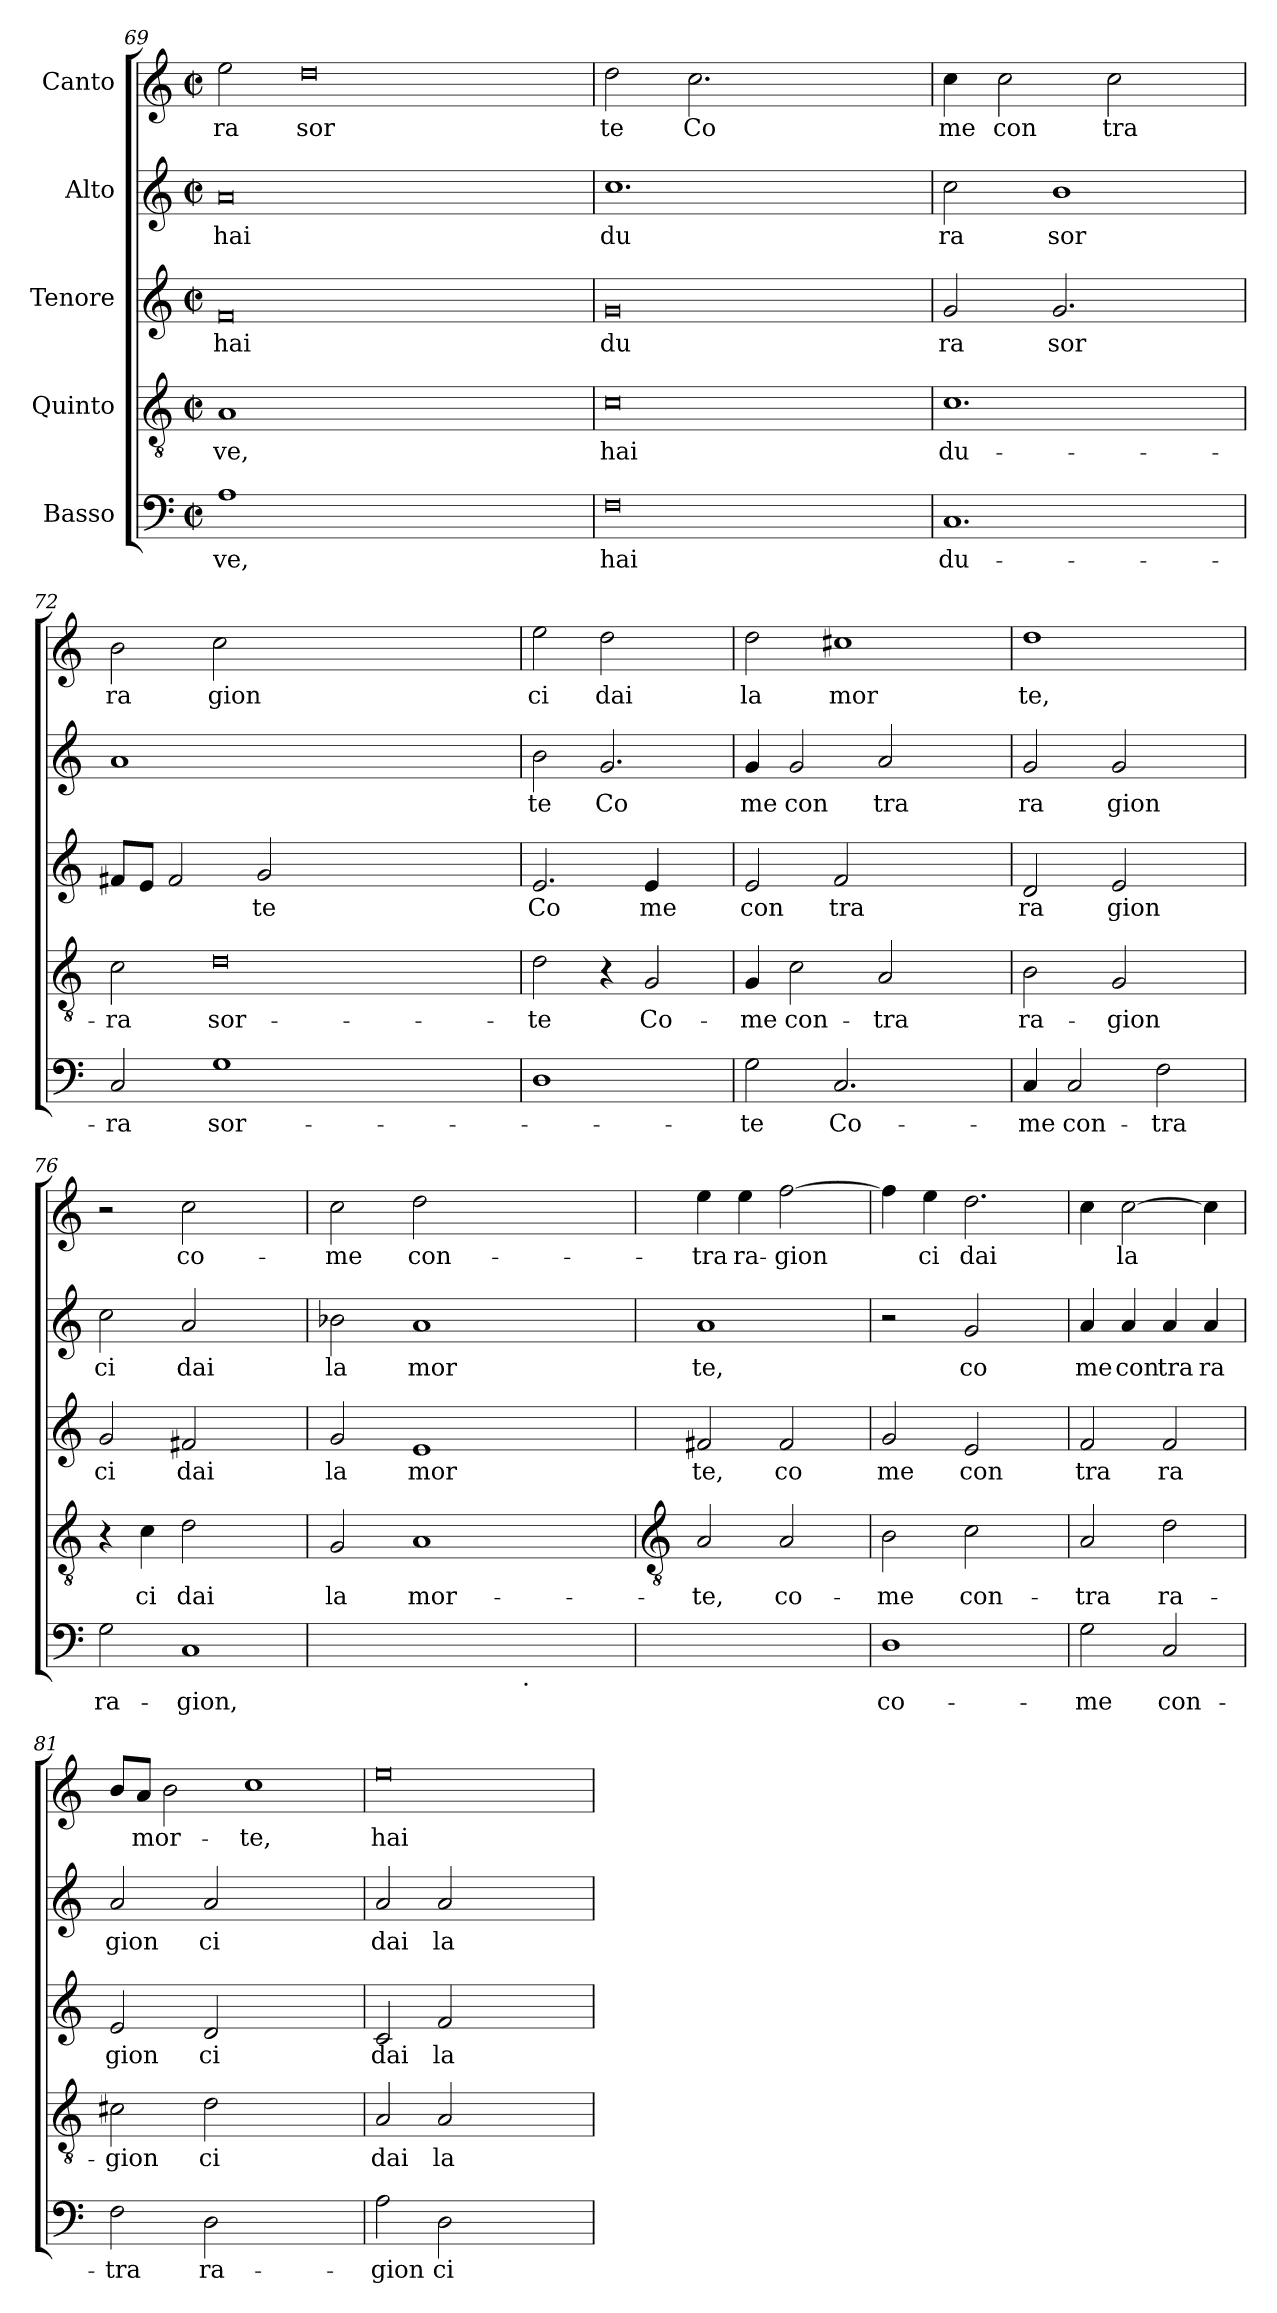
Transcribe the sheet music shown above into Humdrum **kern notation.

**kern	**text	**kern	**text	**kern	**text	**kern	**text	**kern	**text
*part5	*part5	*part4	*part4	*part3	*part3	*part2	*part2	*part1	*part1
*staff5	*staff5	*staff4	*staff4	*staff3	*staff3	*staff2	*staff2	*staff1	*staff1
*I"Basso	*	*I"Quinto	*	*I"Tenore	*	*I"Alto	*	*I"Canto	*
*clefF4	*	*clefGv2	*	*clefG2	*	*clefG2	*	*clefG2	*
*k[]	*	*k[]	*	*k[]	*	*k[]	*	*k[]	*
*C:	*	*C:	*	*C:	*	*C:	*	*C:	*
*M2/2	*	*M2/2	*	*M2/2	*	*M2/2	*	*M2/2	*
*met(c|)	*	*met(c|)	*	*met(c|)	*	*met(c|)	*	*met(c|)	*
=69	=69	=69	=69	=69	=69	=69	=69	=69	=69
!	!LO:LY:b	!	!LO:LY:b	!	!LO:LY:b	!	!LO:LY:b	!	!LO:LY:b
1A	-ve,	1A	-ve,	0f	hai	0a	hai	2ee\	ra
!	!	!	!	!	!	!	!	!	!LO:LY:b
.	.	.	.	.	.	.	.	0dd	sor
1.ryy	.	1.ryy	.	.	.	.	.	.	.
.	.	.	.	2ryy	.	2ryy	.	.	.
=70	=70	=70	=70	=70	=70	=70	=70	=70	=70
!	!LO:LY:b	!	!LO:LY:b	!	!LO:LY:b	!	!LO:LY:b	!	!LO:LY:b
0F	hai	0c	hai	0g	du	1.cc	du	2dd\	te
!	!	!	!	!	!	!	!	!	!LO:LY:b
.	.	.	.	.	.	.	.	2.cc\	Co
.	.	.	.	.	.	.	.	2.ryy	.
.	.	.	.	.	.	2ryy	.	.	.
=71	=71	=71	=71	=71	=71	=71	=71	=71	=71
!	!LO:LY:b	!	!LO:LY:b	!	!LO:LY:b	!	!LO:LY:b	!	!LO:LY:b
1.C	du-	1.c	du-	2g/	ra	2cc\	ra	4cc\	me
!	!	!	!	!	!	!	!	!	!LO:LY:b
.	.	.	.	.	.	.	.	2cc\	con
!	!	!	!	!	!LO:LY:b	!	!LO:LY:b	!	!
.	.	.	.	2.g/	sor	1b	sor	.	.
!	!	!	!	!	!	!	!	!	!LO:LY:b
.	.	.	.	.	.	.	.	2cc\	tra
.	.	.	.	4ryy	.	.	.	4ryy	.
=72	=72	=72	=72	=72	=72	=72	=72	=72	=72
!	!LO:LY:b	!	!LO:LY:b	!	!	!	!	!	!LO:LY:b
2C/	-ra	2c\	-ra	8f#X/L	.	1a	.	2b\	ra
.	.	.	.	8e/J	.	.	.	.	.
.	.	.	.	2f#/	.	.	.	.	.
!	!LO:LY:b	!	!LO:LY:b	!	!	!	!	!	!LO:LY:b
1G	sor-	0d	sor-	.	.	.	.	2cc\	gion
!	!	!	!	!	!LO:LY:b	!	!	!	!
.	.	.	.	2g/	te	.	.	.	.
.	.	.	.	.	.	1.ryy	.	1.ryy	.
.	.	.	.	1ryy	.	.	.	.	.
1ryy	.	.	.	.	.	.	.	.	.
.	.	.	.	4ryy	.	.	.	.	.
=73	=73	=73	=73	=73	=73	=73	=73	=73	=73
!	!	!	!LO:LY:b	!	!LO:LY:b	!	!LO:LY:b	!	!LO:LY:b
1D	.	2d\	-te	2.e/	Co	2b\	te	2ee\	ci
!	!	!	!	!	!	!	!LO:LY:b	!	!LO:LY:b
.	.	4r	.	.	.	2.g/	Co	2dd\	dai
!	!	!	!LO:LY:b	!	!LO:LY:b	!	!	!	!
.	.	2G/	Co-	4e/	me	.	.	.	.
4ryy	.	.	.	4ryy	.	.	.	4ryy	.
=74	=74	=74	=74	=74	=74	=74	=74	=74	=74
!	!LO:LY:b	!	!LO:LY:b	!	!LO:LY:b	!	!LO:LY:b	!	!LO:LY:b
2G\	-te	4G/	-me	2e/	con	4g/	me	2dd\	la
!	!	!	!LO:LY:b	!	!	!	!LO:LY:b	!	!
.	.	2c\	con-	.	.	2g/	con	.	.
!	!LO:LY:b	!	!	!	!LO:LY:b	!	!	!	!LO:LY:b
2.C/	Co-	.	.	2f/	tra	.	.	1cc#X	mor
!	!	!	!LO:LY:b	!	!	!	!LO:LY:b	!	!
.	.	2A/	-tra	.	.	2a/	tra	.	.
.	.	.	.	2ryy	.	.	.	.	.
4ryy	.	4ryy	.	.	.	4ryy	.	.	.
!!LO:LB:g=z
=75	=75	=75	=75	=75	=75	=75	=75	=75	=75
!	!LO:LY:b	!	!LO:LY:b	!	!LO:LY:b	!	!LO:LY:b	!	!LO:LY:b
4C/	-me	2B\	ra-	2d/	ra	2g/	ra	1dd	te,
!	!LO:LY:b	!	!	!	!	!	!	!	!
2C/	con-	.	.	.	.	.	.	.	.
!	!	!	!LO:LY:b	!	!LO:LY:b	!	!LO:LY:b	!	!
.	.	2G/	-gion	2e/	gion	2g/	gion	.	.
!	!LO:LY:b	!	!	!	!	!	!	!	!
2F\	-tra	.	.	.	.	.	.	.	.
.	.	4ryy	.	4ryy	.	4ryy	.	4ryy	.
=76	=76	=76	=76	=76	=76	=76	=76	=76	=76
!	!LO:LY:b	!	!	!	!LO:LY:b	!	!LO:LY:b	!	!
2G\	ra-	4r	.	2g/	ci	2cc\	ci	2r	.
!	!	!	!LO:LY:b	!	!	!	!	!	!
.	.	4c\	ci	.	.	.	.	.	.
!	!LO:LY:b	!	!LO:LY:b	!	!LO:LY:b	!	!LO:LY:b	!	!LO:LY:b
1C	-gion,	2d\	dai	2f#X/	dai	2a/	dai	2cc\	co-
.	.	2ryy	.	2ryy	.	2ryy	.	2ryy	.
=77	=77	=77	=77	=77	=77	=77	=77	=77	=77
!	!	!	!LO:LY:b	!	!LO:LY:b	!	!LO:LY:b	!	!LO:LY:b
4ryy	.	2G/	la	2g/	la	2b-X\	la	2cc\	-me
4ryy	.	.	.	.	.	.	.	.	.
!	!	!	!LO:LY:b	!	!LO:LY:b	!	!LO:LY:b	!	!LO:LY:b
4ryy	.	1A	mor-	1e	mor	1a	mor	2dd\	con-
32ryy	.	.	.	.	.	.	.	.	.
32ryy	.	.	.	.	.	.	.	.	.
32ryy	.	.	.	.	.	.	.	.	.
32ryy	.	.	.	.	.	.	.	.	.
32ryy	.	.	.	.	.	.	.	.	.
32ryy	.	.	.	.	.	.	.	.	.
!LO:TX:b:t=.	!	!	!	!	!	!	!	!	!
32ryy	.	.	.	.	.	.	.	.	.
4ryy	.	.	.	.	.	.	.	.	.
.	.	.	.	.	.	.	.	2ryy	.
4ryy	.	.	.	.	.	.	.	.	.
32ryy	.	.	.	.	.	.	.	.	.
!!LO:LB:g=z
=78	=78	=78	=78	=78	=78	=78	=78	=78	=78
*	*	*clefGv2	*	*	*	*	*	*	*
!	!	!	!LO:LY:b	!	!LO:LY:b	!	!LO:LY:b	!	!LO:LY:b
4ryy	.	2A/	-te,	2f#X/	te,	1a	te,	4ee\	-tra
!	!	!	!	!	!	!	!	!	!LO:LY:b
4ryy	.	.	.	.	.	.	.	4ee\	ra-
!	!	!	!LO:LY:b	!	!LO:LY:b	!	!	!	!LO:LY:b
4ryy	.	2A/	co-	2f#/	co	.	.	[2ff\	-gion
32ryy	.	.	.	.	.	.	.	.	.
8..ryy	.	.	.	.	.	.	.	.	.
!!LO:LB:g=z
=79	=79	=79	=79	=79	=79	=79	=79	=79	=79
!	!LO:LY:b	!	!LO:LY:b	!	!LO:LY:b	!	!	!	!
1D	co-	2B\	-me	2g/	me	2r	.	4ff\]	.
!	!	!	!	!	!	!	!	!	!LO:LY:b
.	.	.	.	.	.	.	.	4ee\	ci
!	!	!	!LO:LY:b	!	!LO:LY:b	!	!LO:LY:b	!	!LO:LY:b
.	.	2c\	con-	2e/	con	2g/	co	2.dd\	dai
4ryy	.	4ryy	.	4ryy	.	4ryy	.	.	.
=80	=80	=80	=80	=80	=80	=80	=80	=80	=80
!	!LO:LY:b	!	!LO:LY:b	!	!LO:LY:b	!	!LO:LY:b	!	!
2G\	-me	2A/	-tra	2f/	tra	4a/	me	4cc\	.
!	!	!	!	!	!	!	!LO:LY:b	!	!LO:LY:b
.	.	.	.	.	.	4a/	con	[2cc\	la
!	!LO:LY:b	!	!LO:LY:b	!	!LO:LY:b	!	!LO:LY:b	!	!
2C/	con-	2d\	ra-	2f/	ra	4a/	tra	.	.
!	!	!	!	!	!	!	!LO:LY:b	!	!
.	.	.	.	.	.	4a/	ra	4cc\]	.
=81	=81	=81	=81	=81	=81	=81	=81	=81	=81
!	!LO:LY:b	!	!LO:LY:b	!	!LO:LY:b	!	!LO:LY:b	!	!
2F\	-tra	2c#X\	-gion	2e/	gion	2a/	gion	8b/L	.
!	!	!	!	!	!	!	!	!	!LO:LY:b
.	.	.	.	.	.	.	.	8a/J	mor-
.	.	.	.	.	.	.	.	2b\	.
!	!LO:LY:b	!	!LO:LY:b	!	!LO:LY:b	!	!LO:LY:b	!	!
2D\	ra-	2d\	ci	2d/	ci	2a/	ci	.	.
!	!	!	!	!	!	!	!	!	!LO:LY:b
.	.	.	.	.	.	.	.	1cc	-te,
2.ryy	.	2.ryy	.	2.ryy	.	2.ryy	.	.	.
=82	=82	=82	=82	=82	=82	=82	=82	=82	=82
!	!LO:LY:b	!	!LO:LY:b	!	!LO:LY:b	!	!LO:LY:b	!	!LO:LY:b
2A\	-gion	2A/	dai	2c/	dai	2a/	dai	0ee	hai
!	!LO:LY:b	!	!LO:LY:b	!	!LO:LY:b	!	!LO:LY:b	!	!
2D\	ci	2A/	la	2f/	la	2a/	la	.	.
1ryy	.	1ryy	.	1ryy	.	1ryy	.	.	.
=	=	=	=	=	=	=	=	=	=
*-	*-	*-	*-	*-	*-	*-	*-	*-	*-
